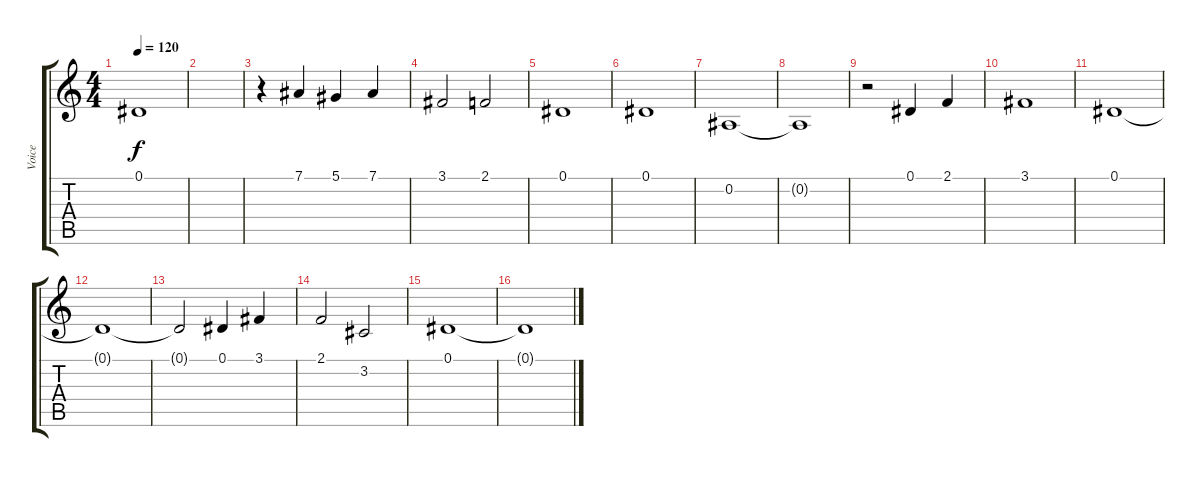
\track ("Voice" "Voice") {instrument choiraahs}
\staff {score tabs}
\tuning (Eb4 Bb3 Gb3 Db3 Ab2 Eb2) {hide}
\ts (4 4)
\tempo 120
\clef g2
\ks c
0.1.1{dy f} |
|
r.4 7.1.4 5.1.4 7.1.4 |
3.1.2 2.1.2 |
0.1.1 |
0.1.1 |
0.2.1 |
0.2{t}.1 |
r.2 0.1.4 2.1.4 |
3.1.1 |
0.1.1 |
0.1{t}.1 |
0.1{t}.2 0.1.4 3.1.4 |
2.1.2 3.2.2 |
0.1.1 |
0.1{t}.1
